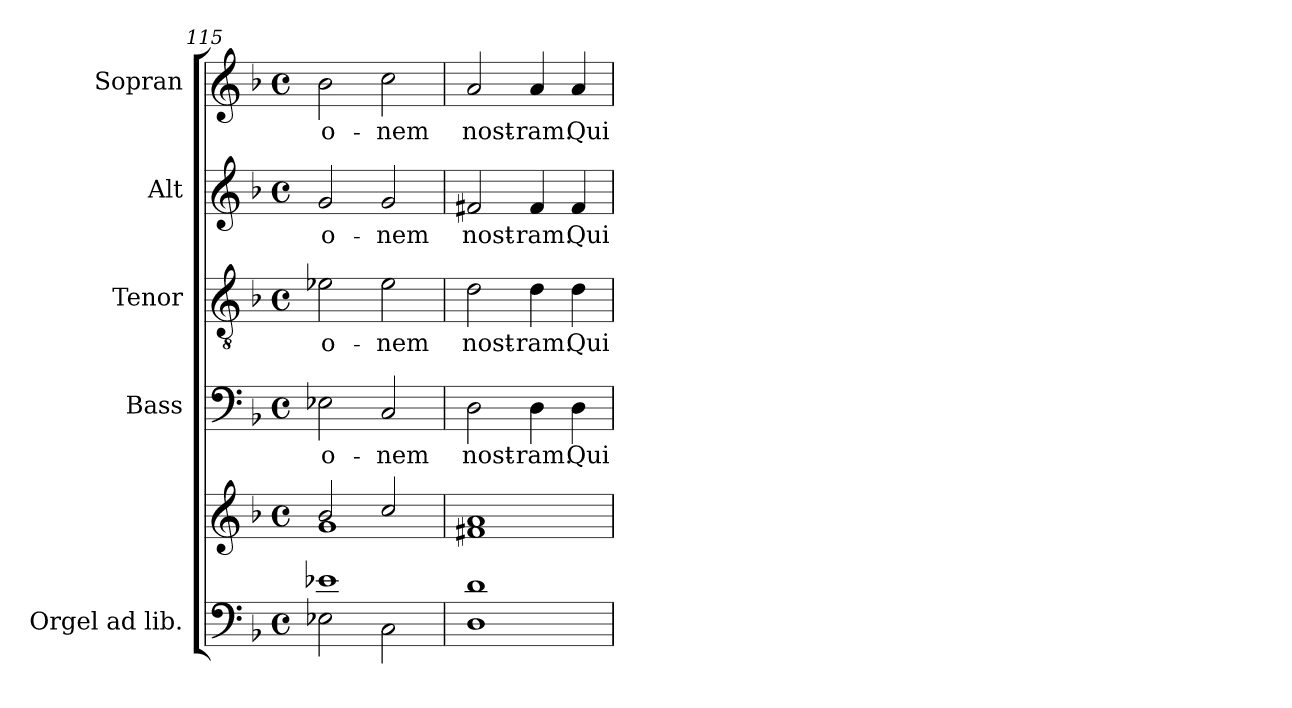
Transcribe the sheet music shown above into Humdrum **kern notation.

**kern	**kern	**kern	**text	**kern	**text	**kern	**text	**kern	**text
*part5	*part5	*part4	*part4	*part3	*part3	*part2	*part2	*part1	*part1
*staff6	*staff5	*staff4	*staff4	*staff3	*staff3	*staff2	*staff2	*staff1	*staff1
*I"Orgel ad lib.	*	*I"Bass	*	*I"Tenor	*	*I"Alt	*	*I"Sopran	*
*	*	*I'B.	*	*I'T.	*	*I'A.	*	*I'S.	*
*clefF4	*clefG2	*clefF4	*	*clefGv2	*	*clefG2	*	*clefG2	*
*k[b-]	*k[b-]	*k[b-]	*	*k[b-]	*	*k[b-]	*	*k[b-]	*
*F:	*F:	*F:	*	*F:	*	*F:	*	*F:	*
*M4/4	*M4/4	*M4/4	*	*M4/4	*	*M4/4	*	*M4/4	*
*met(c)	*met(c)	*met(c)	*	*met(c)	*	*met(c)	*	*met(c)	*
=115	=115	=115	=115	=115	=115	=115	=115	=115	=115
*^	*^	*	*	*	*	*	*	*	*
!	!	!	!	!	!LO:LY:b	!	!LO:LY:b	!	!LO:LY:b	!	!LO:LY:b
1e-X	2E-X\	2b-/	1g	2E-X\	-o-	2e-X\	-o-	2g/	-o-	2b-\	-o-
!	!	!	!	!	!LO:LY:b	!	!LO:LY:b	!	!LO:LY:b	!	!LO:LY:b
.	2C\	2cc/	.	2C/	-nem	2e-\	-nem	2g/	-nem	2cc\	-nem
=116	=116	=116	=116	=116	=116	=116	=116	=116	=116	=116	=116
!	!	!	!	!	!LO:LY:b	!	!LO:LY:b	!	!LO:LY:b	!	!LO:LY:b
1d	1D	1a	1f#X	2D\	nost-	2d\	nost-	2f#X/	nost-	2a/	nost-
!	!	!	!	!	!LO:LY:b	!	!LO:LY:b	!	!LO:LY:b	!	!LO:LY:b
.	.	.	.	4D\	-ram.	4d\	-ram.	4f#/	-ram.	4a/	-ram.
!	!	!	!	!	!LO:LY:b	!	!LO:LY:b	!	!LO:LY:b	!	!LO:LY:b
.	.	.	.	4D\	Qui	4d\	Qui	4f#/	Qui	4a/	Qui
*v	*v	*	*	*	*	*	*	*	*	*	*
*	*v	*v	*	*	*	*	*	*	*	*
=	=	=	=	=	=	=	=	=	=
*-	*-	*-	*-	*-	*-	*-	*-	*-	*-
